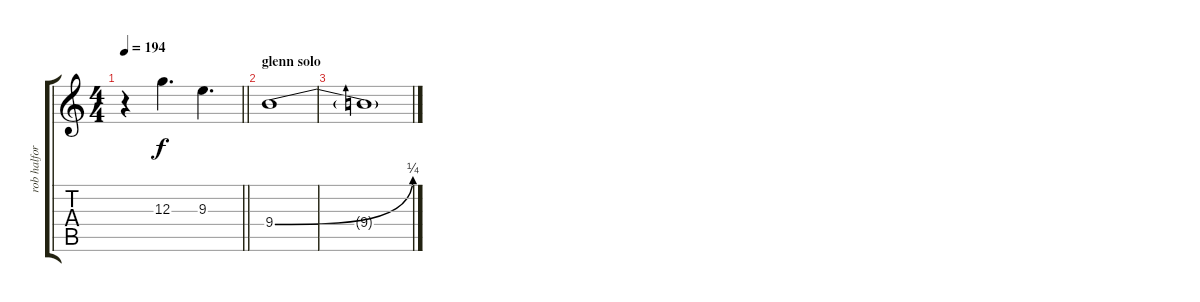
\track ("rob halford" "rob halfor") {instrument distortionguitar}
\staff {score tabs}
\tuning (E4 B3 G3 D3 A2 E2) {hide}
\ts (4 4)
\tempo 194
\clef g2
\barLineRight lightlight
\ks c
r.4{dy f} 12.3.4{d} 9.3.4{d} |
\section ("" "glenn solo")
9.4{be (bend 0 0 60 1)}.1 |
9.4{t}.1
